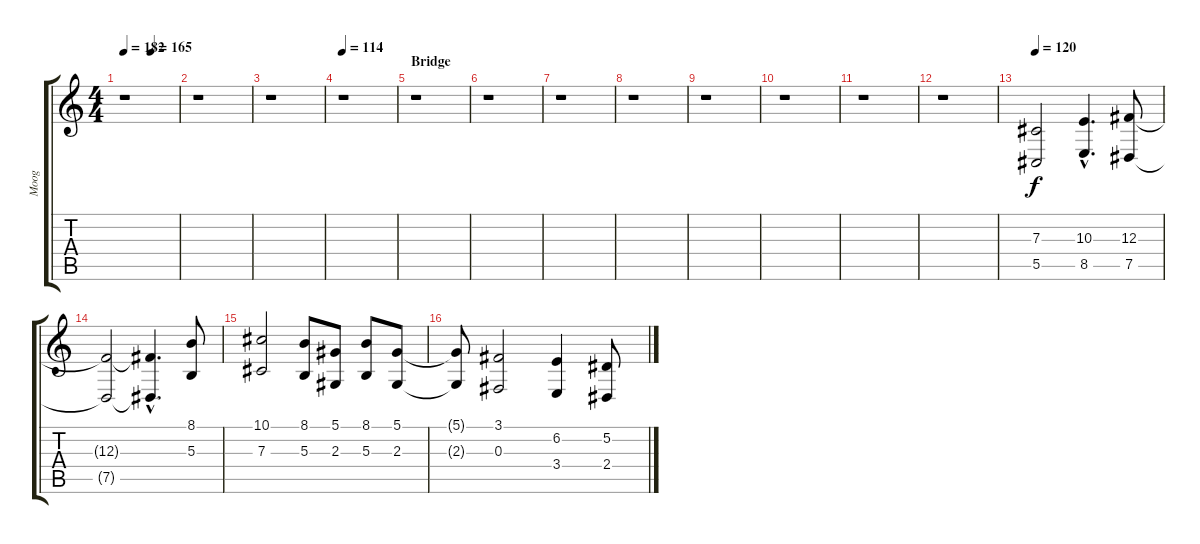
\track ("Moog" "Moog") {instrument lead2sawtooth}
\staff {score tabs}
\tuning (Eb4 Bb3 Gb3 Db3 Ab2 Db2) {hide}
\ts (4 4)
\tempo 182
\tempo (165 0.5)
\clef g2
\ks c
r.1{dy f} |
r.1 |
r.1 |
\tempo 114
r.1 |
\section ("" "Bridge")
r.1 |
r.1 |
r.1 |
r.1 |
r.1 |
r.1 |
r.1 |
r.1 |
\tempo 120
(7.3 5.5).2 (10.3{hac} 8.5{hac}).4{d} (12.3 7.5).8 |
(12.3{t} 7.5{t}).2 (12.3{hac t} 7.5{hac t}).4{d} (8.1 5.3).8 |
(10.1 7.3).2 (8.1 5.3).8 (5.1 2.3).8 (8.1 5.3).8 (5.1 2.3).8 |
(5.1{t} 2.3{t}).8 (3.1 0.3).2 (6.2 3.4).4 (5.2 2.4).8
